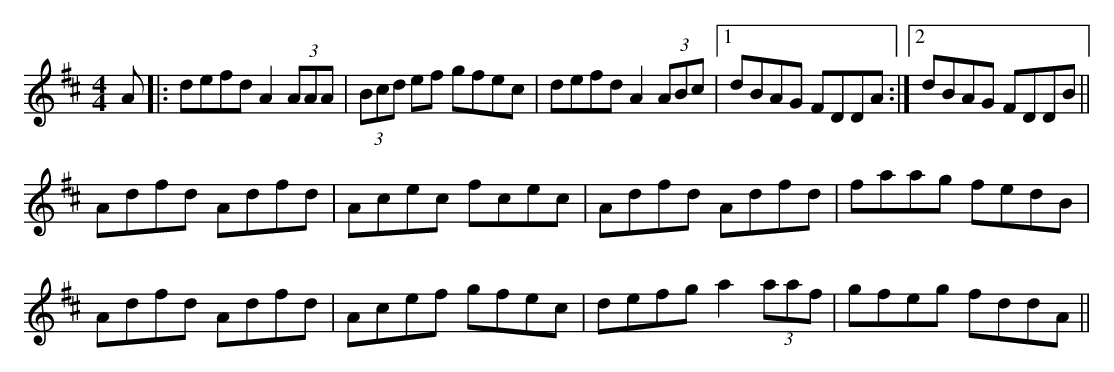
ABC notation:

X:1
M:4/4
K:D
A|:defd A2 (3AAA|(3Bcd ef gfec|defd A2 (3ABc|1 dBAG FDDA:|2 dBAG FDDB||
Adfd Adfd|Acec fcec|Adfd Adfd|faag fedB|
Adfd Adfd|Acef gfec|defg a2 (3aaf|gfeg fddA||
